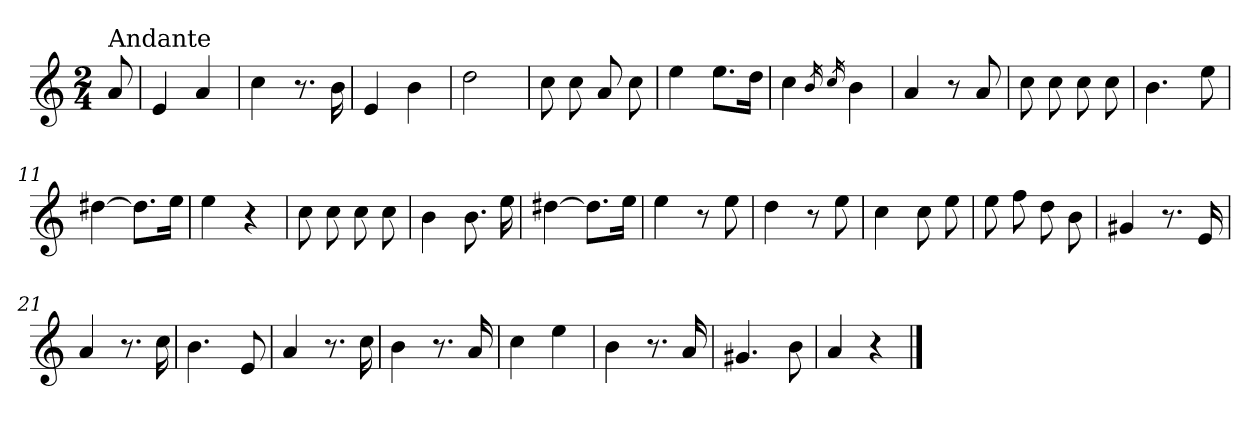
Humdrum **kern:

**kern
*part1
*staff1
*clefG2
*k[]
*C:
*M2/4
=
!LO:TX:a:t=Andante
8a/
=1
4e/
4a/
=2
4cc\
8.r
16b\
=3
4e/
4b\
=4
2dd\
=5
8cc\
8cc\
8a/
8cc\
=6
4ee\
8.ee\L
16dd\Jk
=7
4cc\
16qb/
16qcc/
4b\
=8
4a/
8r
8a/
=9
8cc\
8cc\
8cc\
8cc\
!!LO:LB:g=z
=10
4.b\
8ee\
=11
[4dd#X\
8.dd#\L]
16ee\Jk
=12
4ee\
4r
=13
8cc\
8cc\
8cc\
8cc\
=14
4b\
8.b\
16ee\
=15
[4dd#X\
8.dd#\L]
16ee\Jk
=16
4ee\
8r
8ee\
=17
4dd\
8r
8ee\
=18
4cc\
8cc\
8ee\
=19
8ee\
8ff\
8dd\
8b\
!!LO:LB:g=z
=20
4g#X/
8.r
16e/
=21
4a/
8.r
16cc\
=22
4.b\
8e/
=23
4a/
8.r
16cc\
=24
4b\
8.r
16a/
=25
4cc\
4ee\
=26
4b\
8.r
16a/
=27
4.g#X/
8b\
=28
4a/
4r
==
*-
